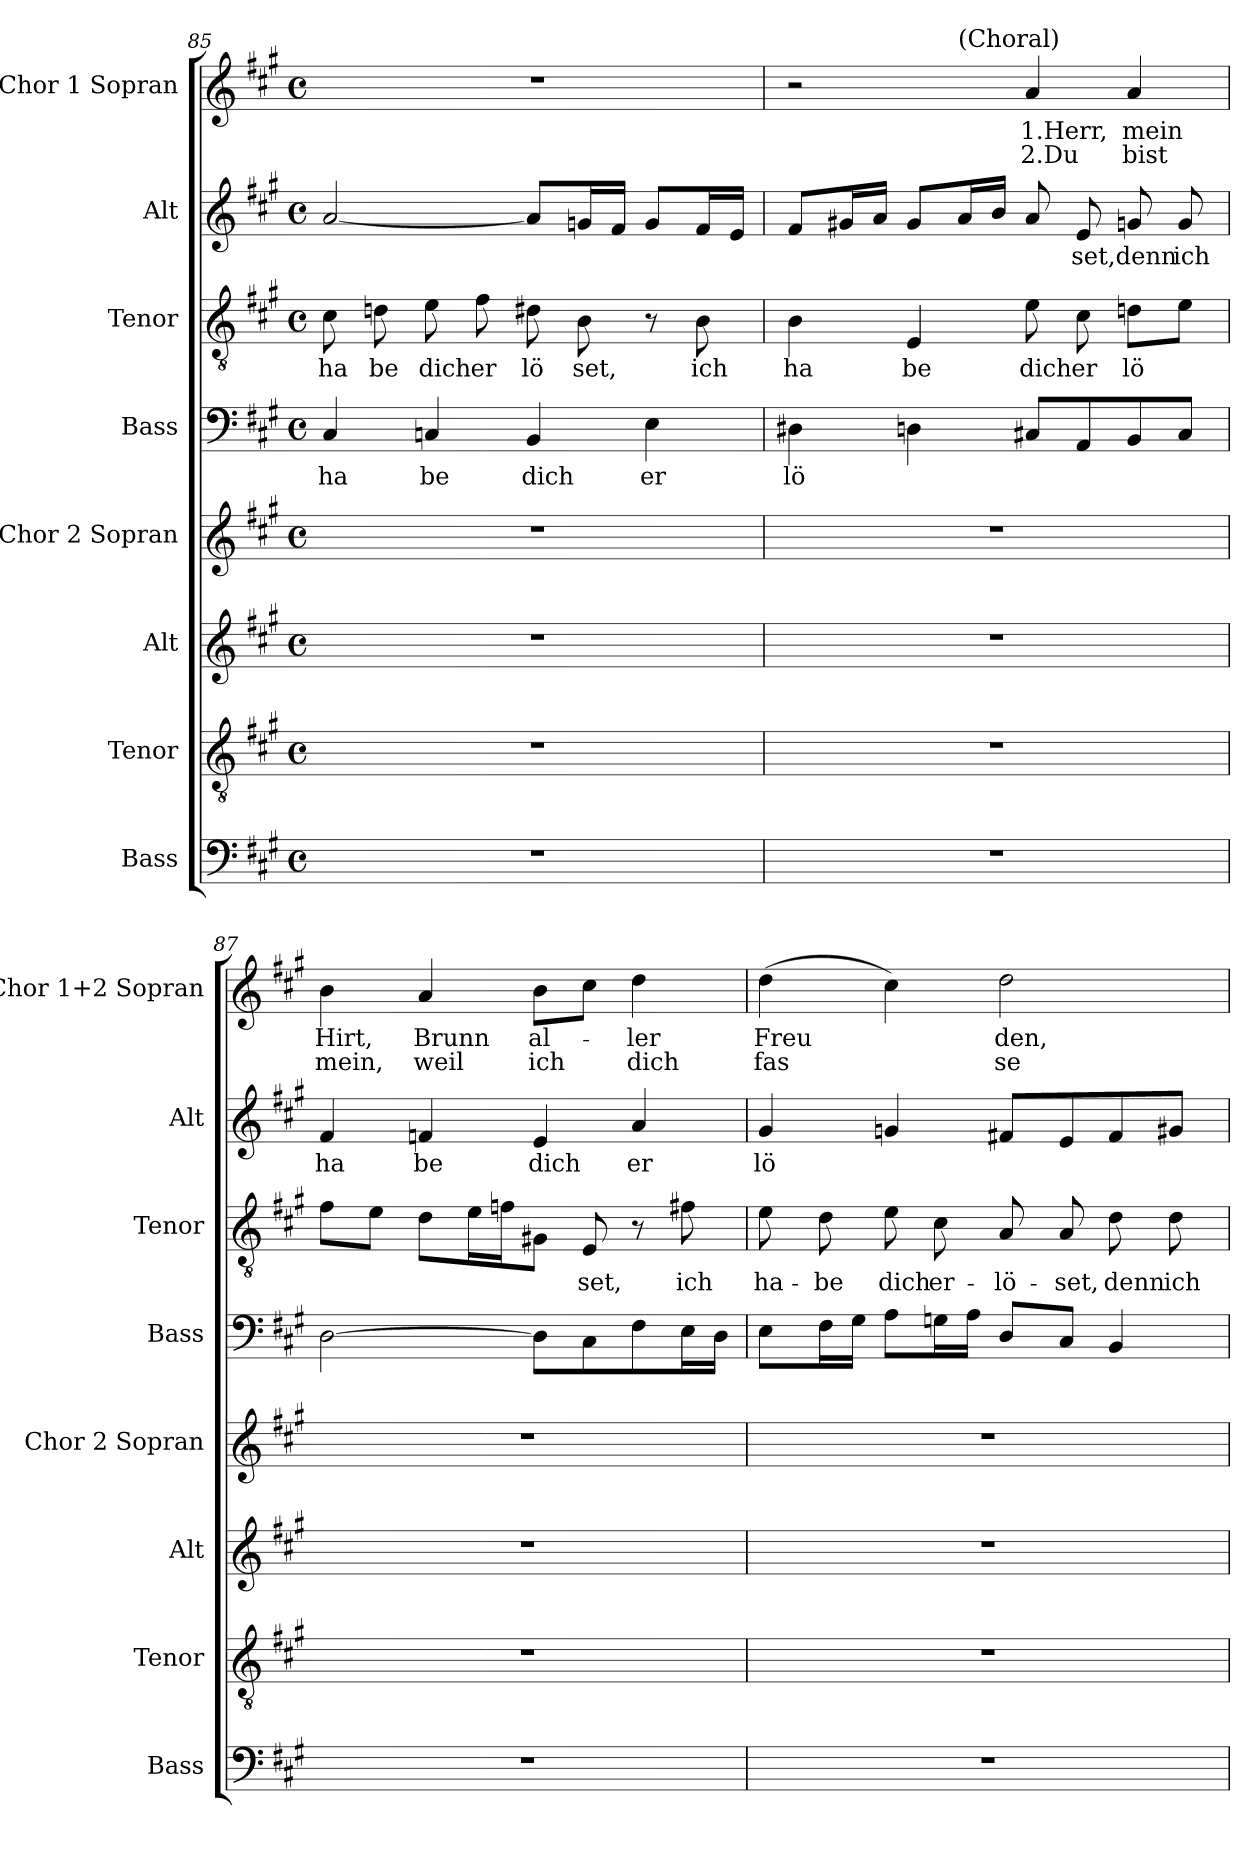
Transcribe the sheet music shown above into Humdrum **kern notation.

**kern	**kern	**kern	**kern	**kern	**text	**kern	**text	**kern	**text	**kern	**text	**text
*part8	*part7	*part6	*part5	*part4	*part4	*part3	*part3	*part2	*part2	*part1	*part1	*part1
*staff8	*staff7	*staff6	*staff5	*staff4	*staff4	*staff3	*staff3	*staff2	*staff2	*staff1	*staff1	*staff1
*I"Bass	*I"Tenor	*I"Alt	*I"Chor 2  Sopran	*I"Bass	*	*I"Tenor	*	*I"Alt	*	*I"Chor 1  Sopran	*	*
*I'Bass	*I'Tenor	*I'Alt	*I'Chor 2  Sopran	*I'Bass	*	*I'Tenor	*	*I'Alt	*	*I'Chor 1+2  Sopran	*	*
!!LO:LB:g=z
*clefF4	*clefGv2	*clefG2	*clefG2	*clefF4	*	*clefGv2	*	*clefG2	*	*clefG2	*	*
*k[f#c#g#]	*k[f#c#g#]	*k[f#c#g#]	*k[f#c#g#]	*k[f#c#g#]	*	*k[f#c#g#]	*	*k[f#c#g#]	*	*k[f#c#g#]	*	*
*A:	*A:	*A:	*A:	*A:	*	*A:	*	*A:	*	*A:	*	*
*M4/4	*M4/4	*M4/4	*M4/4	*M4/4	*	*M4/4	*	*M4/4	*	*M4/4	*	*
*met(c)	*met(c)	*met(c)	*met(c)	*met(c)	*	*met(c)	*	*met(c)	*	*met(c)	*	*
=85	=85	=85	=85	=85	=85	=85	=85	=85	=85	=85	=85	=85
!	!	!	!	!	!LO:LY:b:cj	!	!LO:LY:b:cj	!	!	!	!	!
1r	1r	1r	1r	4C#/	ha	8c#\	ha	[<2a/	.	1r	.	.
!	!	!	!	!	!	!	!LO:LY:b:cj	!	!	!	!	!
.	.	.	.	.	.	8dn\	be	.	.	.	.	.
!	!	!	!	!	!LO:LY:b:cj	!	!LO:LY:b:cj	!	!	!	!	!
.	.	.	.	4Cn/	be	8e\	dich	.	.	.	.	.
!	!	!	!	!	!	!	!LO:LY:b:cj	!	!	!	!	!
.	.	.	.	.	.	8f#\	er	.	.	.	.	.
!	!	!	!	!	!LO:LY:b:cj	!	!LO:LY:b:cj	!	!	!	!	!
.	.	.	.	4BB/	dich	8d#X\	lö	8a/L]	.	.	.	.
!	!	!	!	!	!	!	!LO:LY:b:cj	!	!	!	!	!
.	.	.	.	.	.	8B\	set,	16gn/	.	.	.	.
.	.	.	.	.	.	.	.	16f#/J	.	.	.	.
!	!	!	!	!	!LO:LY:b:cj	!	!	!	!	!	!	!
.	.	.	.	4E\	er	8r	.	8g/L	.	.	.	.
!	!	!	!	!	!	!	!LO:LY:b:cj	!	!	!	!	!
.	.	.	.	.	.	8B\	ich	16f#/	.	.	.	.
.	.	.	.	.	.	.	.	16e/J	.	.	.	.
=86	=86	=86	=86	=86	=86	=86	=86	=86	=86	=86	=86	=86
!	!	!	!	!	!LO:LY:b:cj	!	!LO:LY:b:cj	!	!	!	!	!
*	*	*	*	*	*	*	*	*	*	*^	*	*
1r	1r	1r	1r	4D#X\	lö	4B\	ha	8f#/L	.	2r	4.ryy	.	.
.	.	.	.	.	.	.	.	16g#X/	.	.	.	.	.
.	.	.	.	.	.	.	.	16a/J	.	.	.	.	.
!	!	!	!	!	!	!	!LO:LY:b:cj	!	!	!	!	!	!
.	.	.	.	4Dn\	.	4E/	be	8g#/L	.	.	.	.	.
!	!	!	!	!	!	!	!	!	!	!	!LO:TX:a:t=(Choral)	!	!
.	.	.	.	.	.	.	.	16a/	.	.	2ryy	.	.
.	.	.	.	.	.	.	.	16b/J	.	.	.	.	.
!	!	!	!	!	!	!	!LO:LY:b:cj	!	!	!	!	!LO:LY:b:rj	!LO:LY:b:rj
.	.	.	.	8C#X/L	.	8e\	dich	8a/	.	4a/	.	1.Herr,	2.Du
!	!	!	!	!	!	!	!LO:LY:b:cj	!	!LO:LY:b:cj	!	!	!	!
.	.	.	.	8AA/	.	8c#\	er	8e/	-set,	.	.	.	.
!	!	!	!	!	!	!	!LO:LY:b:cj	!	!LO:LY:b:cj	!	!	!LO:LY:b:cj	!LO:LY:b:cj
.	.	.	.	8BB/	.	8dn\L	lö	8gn/	denn	4a/	.	mein	bist
!	!	!	!	!	!	!	!	!	!LO:LY:b:cj	!	!	!	!
.	.	.	.	8C#/J	.	8e\J	.	8g/	ich	.	8ryy	.	.
=87	=87	=87	=87	=87	=87	=87	=87	=87	=87	=87	=87	=87	=87
!	!	!	!	!	!	!	!	!	!LO:LY:b:cj	!	!	!LO:LY:b:cj	!LO:LY:b:cj
*	*	*	*	*	*	*	*	*	*	*v	*v	*	*
1r	1r	1r	1r	[>2D\	.	8f#\L	.	4f#/	ha	4b\	Hirt,	mein,
.	.	.	.	.	.	8e\J	.	.	.	.	.	.
!	!	!	!	!	!	!	!	!	!LO:LY:b:cj	!	!LO:LY:b:cj	!LO:LY:b:cj
.	.	.	.	.	.	8d\L	.	4fn/	be	4a/	Brunn	weil
.	.	.	.	.	.	16e\	.	.	.	.	.	.
.	.	.	.	.	.	16fn\	.	.	.	.	.	.
!	!	!	!	!	!	!	!	!	!LO:LY:b:cj	!	!LO:LY:b:cj	!LO:LY:b
.	.	.	.	8D\L]	.	8G#X\J	.	4e/	dich	8b\L	al-	-ich
!	!	!	!	!	!	!	!LO:LY:b:cj	!	!	!	!	!
.	.	.	.	8C#\	.	8E/	set,	.	.	8cc#\J	.	.
!	!	!	!	!	!	!	!	!	!LO:LY:b:cj	!	!LO:LY:b:cj	!LO:LY:b:cj
.	.	.	.	8F#\	.	8r	.	4a/	er	4dd\	ler	dich
!	!	!	!	!	!	!	!LO:LY:b:cj	!	!	!	!	!
.	.	.	.	16E\	.	8f#X\	ich	.	.	.	.	.
.	.	.	.	16D\J	.	.	.	.	.	.	.	.
!!LO:LB:g=z
=88	=88	=88	=88	=88	=88	=88	=88	=88	=88	=88	=88	=88
!	!	!	!	!	!	!	!LO:LY:b:cj	!	!LO:LY:b:cj	!	!LO:LY:b	!LO:LY:b
*	*	*	*	*^	*	*	*	*	*	*	*	*
1r	1r	1r	1r	8E\L	16..ryy	.	8e\	ha-	4g#/	lö	(>4dd\	Freu	fas
.	.	.	.	.	2ryy	.	.	.	.	.	.	.	.
!	!	!	!	!	!	!	!	!LO:LY:b:cj	!	!	!	!	!
.	.	.	.	16F#\	.	.	8d\	-be	.	.	.	.	.
.	.	.	.	16G#\J	.	.	.	.	.	.	.	.	.
!	!	!	!	!	!	!	!	!LO:LY:b:cj	!	!	!	!	!
.	.	.	.	8A\L	.	.	8e\	dich	4gn/	.	4cc#\)	.	.
!	!	!	!	!	!	!	!	!LO:LY:b:cj	!	!	!	!	!
.	.	.	.	16Gn\	.	.	8c#\	er-	.	.	.	.	.
.	.	.	.	16A\J	.	.	.	.	.	.	.	.	.
!	!	!	!	!	!	!	!	!LO:LY:b:cj	!	!	!	!LO:LY:b:cj	!LO:LY:b:cj
.	.	.	.	8D/L	.	.	8A/	-lö-	8f#X/L	.	2dd\	den,	se
.	.	.	.	.	4ryy	.	.	.	.	.	.	.	.
!	!	!	!	!	!	!	!	!LO:LY:b:cj	!	!	!	!	!
.	.	.	.	8C#/J	.	.	8A/	-set,	8e/	.	.	.	.
!	!	!	!	!	!	!	!	!LO:LY:b:cj	!	!	!	!	!
.	.	.	.	4BB/	.	.	8d\	denn	8f#/	.	.	.	.
.	.	.	.	.	8ryy	.	.	.	.	.	.	.	.
!	!	!	!	!	!	!	!	!LO:LY:b:cj	!	!	!	!	!
.	.	.	.	.	.	.	8d\	ich	8g#X/J	.	.	.	.
.	.	.	.	.	64ryy	.	.	.	.	.	.	.	.
*	*	*	*	*v	*v	*	*	*	*	*	*	*	*
=	=	=	=	=	=	=	=	=	=	=	=	=
*-	*-	*-	*-	*-	*-	*-	*-	*-	*-	*-	*-	*-
